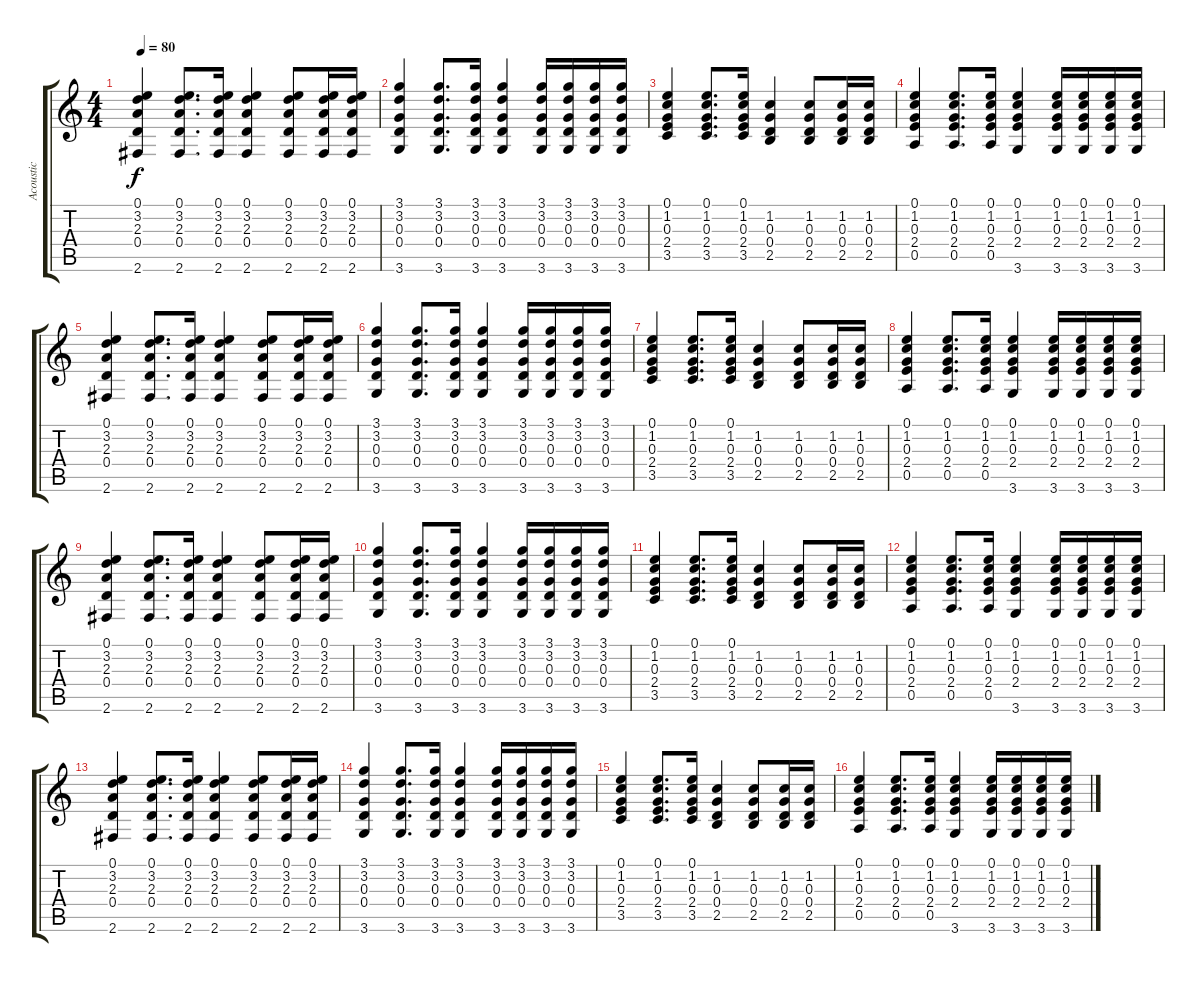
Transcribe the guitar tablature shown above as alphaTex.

\track ("Acoustic" "Acoustic") {instrument acousticguitarsteel}
\staff {score tabs}
\tuning (E4 B3 G3 D3 A2 E2) {hide}
\ts (4 4)
\tempo 80
\clef g2
\ks c
(0.1 3.2 2.3 0.4 2.6).4{dy f} (0.1 3.2 2.3 0.4 2.6).8{d} (0.1 3.2 2.3 0.4 2.6).16 (0.1 3.2 2.3 0.4 2.6).4 (0.1 3.2 2.3 0.4 2.6).8 (0.1 3.2 2.3 0.4 2.6).16 (0.1 3.2 2.3 0.4 2.6).16 |
(3.1 3.2 0.3 0.4 3.6).4 (3.1 3.2 0.3 0.4 3.6).8{d} (3.1 3.2 0.3 0.4 3.6).16 (3.1 3.2 0.3 0.4 3.6).4 (3.1 3.2 0.3 0.4 3.6).16 (3.1 3.2 0.3 0.4 3.6).16 (3.1 3.2 0.3 0.4 3.6).16 (3.1 3.2 0.3 0.4 3.6).16 |
(0.1 1.2 0.3 2.4 3.5).4 (0.1 1.2 0.3 2.4 3.5).8{d} (0.1 1.2 0.3 2.4 3.5).16 (1.2 0.3 0.4 2.5).4 (1.2 0.3 0.4 2.5).8 (1.2 0.3 0.4 2.5).16 (1.2 0.3 0.4 2.5).16 |
(0.1 1.2 0.3 2.4 0.5).4 (0.1 1.2 0.3 2.4 0.5).8{d} (0.1 1.2 0.3 2.4 0.5).16 (0.1 1.2 0.3 2.4 3.6).4 (0.1 1.2 0.3 2.4 3.6).16 (0.1 1.2 0.3 2.4 3.6).16 (0.1 1.2 0.3 2.4 3.6).16 (0.1 1.2 0.3 2.4 3.6).16 |
(0.1 3.2 2.3 0.4 2.6).4 (0.1 3.2 2.3 0.4 2.6).8{d} (0.1 3.2 2.3 0.4 2.6).16 (0.1 3.2 2.3 0.4 2.6).4 (0.1 3.2 2.3 0.4 2.6).8 (0.1 3.2 2.3 0.4 2.6).16 (0.1 3.2 2.3 0.4 2.6).16 |
(3.1 3.2 0.3 0.4 3.6).4 (3.1 3.2 0.3 0.4 3.6).8{d} (3.1 3.2 0.3 0.4 3.6).16 (3.1 3.2 0.3 0.4 3.6).4 (3.1 3.2 0.3 0.4 3.6).16 (3.1 3.2 0.3 0.4 3.6).16 (3.1 3.2 0.3 0.4 3.6).16 (3.1 3.2 0.3 0.4 3.6).16 |
(0.1 1.2 0.3 2.4 3.5).4 (0.1 1.2 0.3 2.4 3.5).8{d} (0.1 1.2 0.3 2.4 3.5).16 (1.2 0.3 0.4 2.5).4 (1.2 0.3 0.4 2.5).8 (1.2 0.3 0.4 2.5).16 (1.2 0.3 0.4 2.5).16 |
(0.1 1.2 0.3 2.4 0.5).4 (0.1 1.2 0.3 2.4 0.5).8{d} (0.1 1.2 0.3 2.4 0.5).16 (0.1 1.2 0.3 2.4 3.6).4 (0.1 1.2 0.3 2.4 3.6).16 (0.1 1.2 0.3 2.4 3.6).16 (0.1 1.2 0.3 2.4 3.6).16 (0.1 1.2 0.3 2.4 3.6).16 |
(0.1 3.2 2.3 0.4 2.6).4 (0.1 3.2 2.3 0.4 2.6).8{d} (0.1 3.2 2.3 0.4 2.6).16 (0.1 3.2 2.3 0.4 2.6).4 (0.1 3.2 2.3 0.4 2.6).8 (0.1 3.2 2.3 0.4 2.6).16 (0.1 3.2 2.3 0.4 2.6).16 |
(3.1 3.2 0.3 0.4 3.6).4 (3.1 3.2 0.3 0.4 3.6).8{d} (3.1 3.2 0.3 0.4 3.6).16 (3.1 3.2 0.3 0.4 3.6).4 (3.1 3.2 0.3 0.4 3.6).16 (3.1 3.2 0.3 0.4 3.6).16 (3.1 3.2 0.3 0.4 3.6).16 (3.1 3.2 0.3 0.4 3.6).16 |
(0.1 1.2 0.3 2.4 3.5).4 (0.1 1.2 0.3 2.4 3.5).8{d} (0.1 1.2 0.3 2.4 3.5).16 (1.2 0.3 0.4 2.5).4 (1.2 0.3 0.4 2.5).8 (1.2 0.3 0.4 2.5).16 (1.2 0.3 0.4 2.5).16 |
(0.1 1.2 0.3 2.4 0.5).4 (0.1 1.2 0.3 2.4 0.5).8{d} (0.1 1.2 0.3 2.4 0.5).16 (0.1 1.2 0.3 2.4 3.6).4 (0.1 1.2 0.3 2.4 3.6).16 (0.1 1.2 0.3 2.4 3.6).16 (0.1 1.2 0.3 2.4 3.6).16 (0.1 1.2 0.3 2.4 3.6).16 |
(0.1 3.2 2.3 0.4 2.6).4 (0.1 3.2 2.3 0.4 2.6).8{d} (0.1 3.2 2.3 0.4 2.6).16 (0.1 3.2 2.3 0.4 2.6).4 (0.1 3.2 2.3 0.4 2.6).8 (0.1 3.2 2.3 0.4 2.6).16 (0.1 3.2 2.3 0.4 2.6).16 |
(3.1 3.2 0.3 0.4 3.6).4 (3.1 3.2 0.3 0.4 3.6).8{d} (3.1 3.2 0.3 0.4 3.6).16 (3.1 3.2 0.3 0.4 3.6).4 (3.1 3.2 0.3 0.4 3.6).16 (3.1 3.2 0.3 0.4 3.6).16 (3.1 3.2 0.3 0.4 3.6).16 (3.1 3.2 0.3 0.4 3.6).16 |
(0.1 1.2 0.3 2.4 3.5).4 (0.1 1.2 0.3 2.4 3.5).8{d} (0.1 1.2 0.3 2.4 3.5).16 (1.2 0.3 0.4 2.5).4 (1.2 0.3 0.4 2.5).8 (1.2 0.3 0.4 2.5).16 (1.2 0.3 0.4 2.5).16 |
(0.1 1.2 0.3 2.4 0.5).4 (0.1 1.2 0.3 2.4 0.5).8{d} (0.1 1.2 0.3 2.4 0.5).16 (0.1 1.2 0.3 2.4 3.6).4 (0.1 1.2 0.3 2.4 3.6).16 (0.1 1.2 0.3 2.4 3.6).16 (0.1 1.2 0.3 2.4 3.6).16 (0.1 1.2 0.3 2.4 3.6).16
